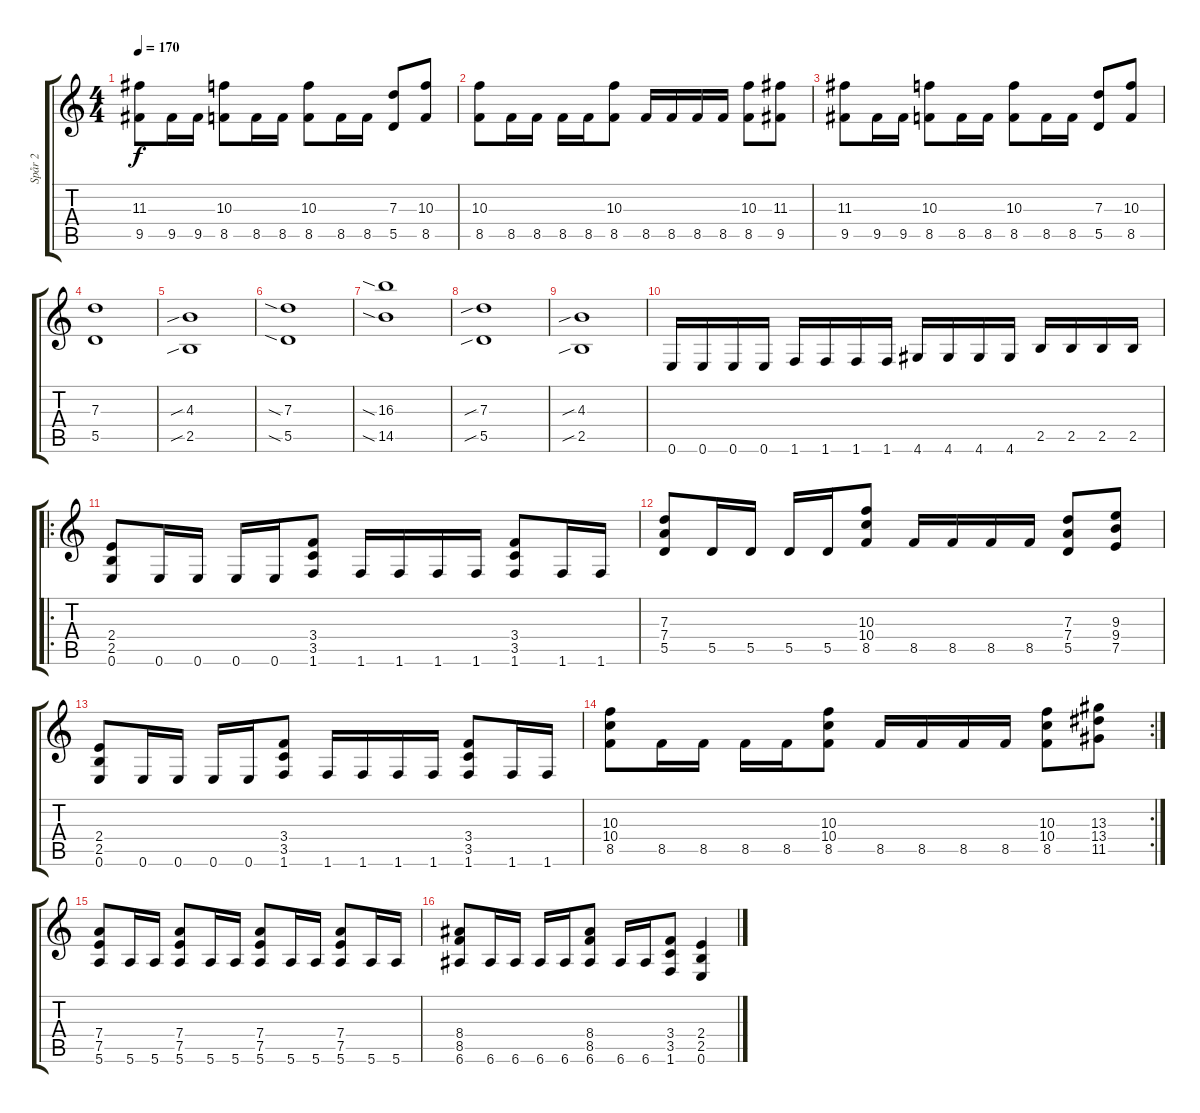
\track ("Spår 2" "Spår 2") {instrument distortionguitar}
\staff {score tabs}
\tuning (E4 B3 G3 D3 A2 E2) {hide}
\ts (4 4)
\tempo 170
\clef g2
\ks c
(11.3 9.5).8{dy f} 9.5.16 9.5.16 (10.3 8.5).8 8.5.16 8.5.16 (10.3 8.5).8 8.5.16 8.5.16 (7.3 5.5).8 (10.3 8.5).8 |
(10.3 8.5).8 8.5.16 8.5.16 8.5.16 8.5.16 (10.3 8.5).8 8.5.16 8.5.16 8.5.16 8.5.16 (10.3 8.5).8 (11.3 9.5).8 |
(11.3 9.5).8 9.5.16 9.5.16 (10.3 8.5).8 8.5.16 8.5.16 (10.3 8.5).8 8.5.16 8.5.16 (7.3 5.5).8 (10.3 8.5).8 |
(7.3 5.5).1 |
(4.3{sib} 2.5{sib}).1 |
(7.3{sia} 5.5{sia}).1 |
(16.3{sia} 14.5{sia}).1 |
(7.3{sib} 5.5{sib}).1 |
(4.3{sib} 2.5{sib}).1 |
0.6.16 0.6.16 0.6.16 0.6.16 1.6.16 1.6.16 1.6.16 1.6.16 4.6.16 4.6.16 4.6.16 4.6.16 2.5.16 2.5.16 2.5.16 2.5.16 |
\ro
(2.4 2.5 0.6).8 0.6.16 0.6.16 0.6.16 0.6.16 (3.4 3.5 1.6).8 1.6.16 1.6.16 1.6.16 1.6.16 (3.4 3.5 1.6).8 1.6.16 1.6.16 |
(7.3 7.4 5.5).8 5.5.16 5.5.16 5.5.16 5.5.16 (10.3 10.4 8.5).8 8.5.16 8.5.16 8.5.16 8.5.16 (7.3 7.4 5.5).8 (9.3 9.4 7.5).8 |
(2.4 2.5 0.6).8 0.6.16 0.6.16 0.6.16 0.6.16 (3.4 3.5 1.6).8 1.6.16 1.6.16 1.6.16 1.6.16 (3.4 3.5 1.6).8 1.6.16 1.6.16 |
\rc 2
(10.3 10.4 8.5).8 8.5.16 8.5.16 8.5.16 8.5.16 (10.3 10.4 8.5).8 8.5.16 8.5.16 8.5.16 8.5.16 (10.3 10.4 8.5).8 (13.3 13.4 11.5).8 |
(7.4 7.5 5.6).8 5.6.16 5.6.16 (7.4 7.5 5.6).8 5.6.16 5.6.16 (7.4 7.5 5.6).8 5.6.16 5.6.16 (7.4 7.5 5.6).8 5.6.16 5.6.16 |
(8.4 8.5 6.6).8 6.6.16 6.6.16 6.6.16 6.6.16 (8.4 8.5 6.6).8 6.6.16 6.6.16 (3.4 3.5 1.6).8 (2.4 2.5 0.6).4
